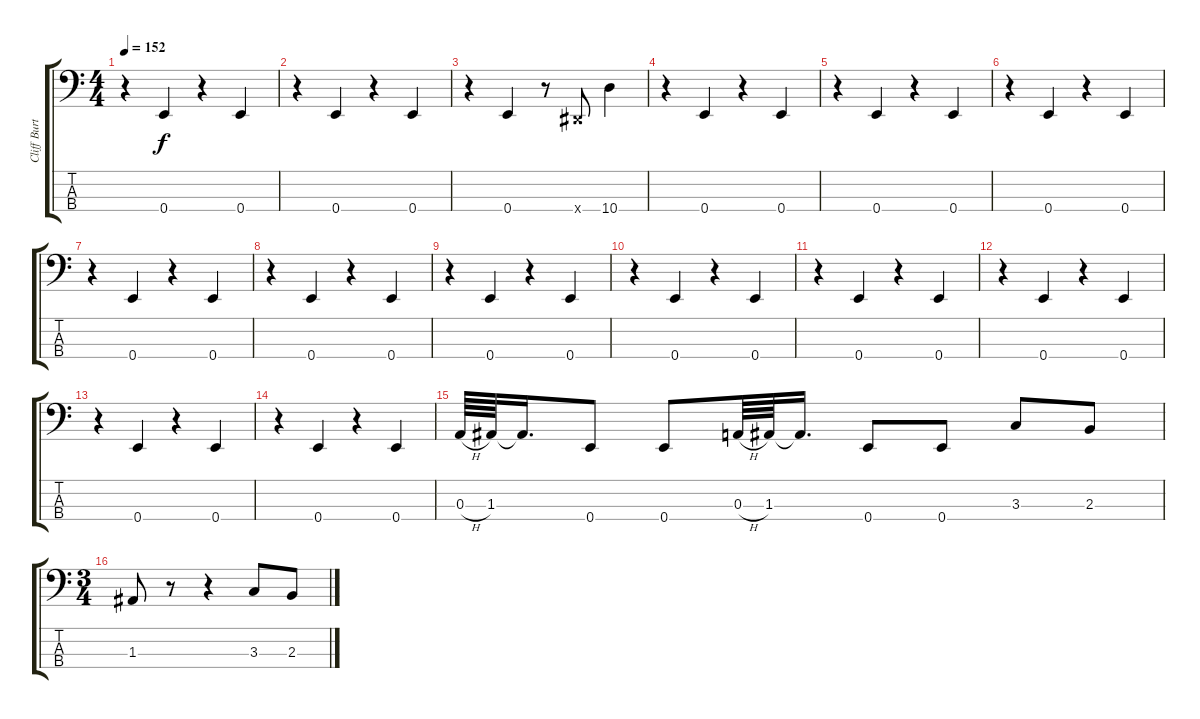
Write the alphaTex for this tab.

\track ("Cliff Burton" "Cliff Burt") {instrument electricbassfinger}
\staff {score tabs}
\tuning (G2 D2 A1 E1) {hide}
\ts (4 4)
\tempo 152
\clef f4
\ks c
r.4{dy f} 0.4.4 r.4 0.4.4 |
r.4 0.4.4 r.4 0.4.4 |
r.4 0.4.4 r.8 -1.4{x}.8 10.4.4 |
r.4 0.4.4 r.4 0.4.4 |
r.4 0.4.4 r.4 0.4.4 |
r.4 0.4.4 r.4 0.4.4 |
r.4 0.4.4 r.4 0.4.4 |
r.4 0.4.4 r.4 0.4.4 |
r.4 0.4.4 r.4 0.4.4 |
r.4 0.4.4 r.4 0.4.4 |
r.4 0.4.4 r.4 0.4.4 |
r.4 0.4.4 r.4 0.4.4 |
r.4 0.4.4 r.4 0.4.4 |
r.4 0.4.4 r.4 0.4.4 |
0.3{h}.64 1.3.64 1.3{t}.16{d} 0.4.8 0.4.8 0.3{h}.64 1.3.64 1.3{t}.16{d} 0.4.8 0.4.8 3.3.8 2.3.8 |
\ts (3 4)
1.3.8 r.8 r.4 3.3.8 2.3.8
